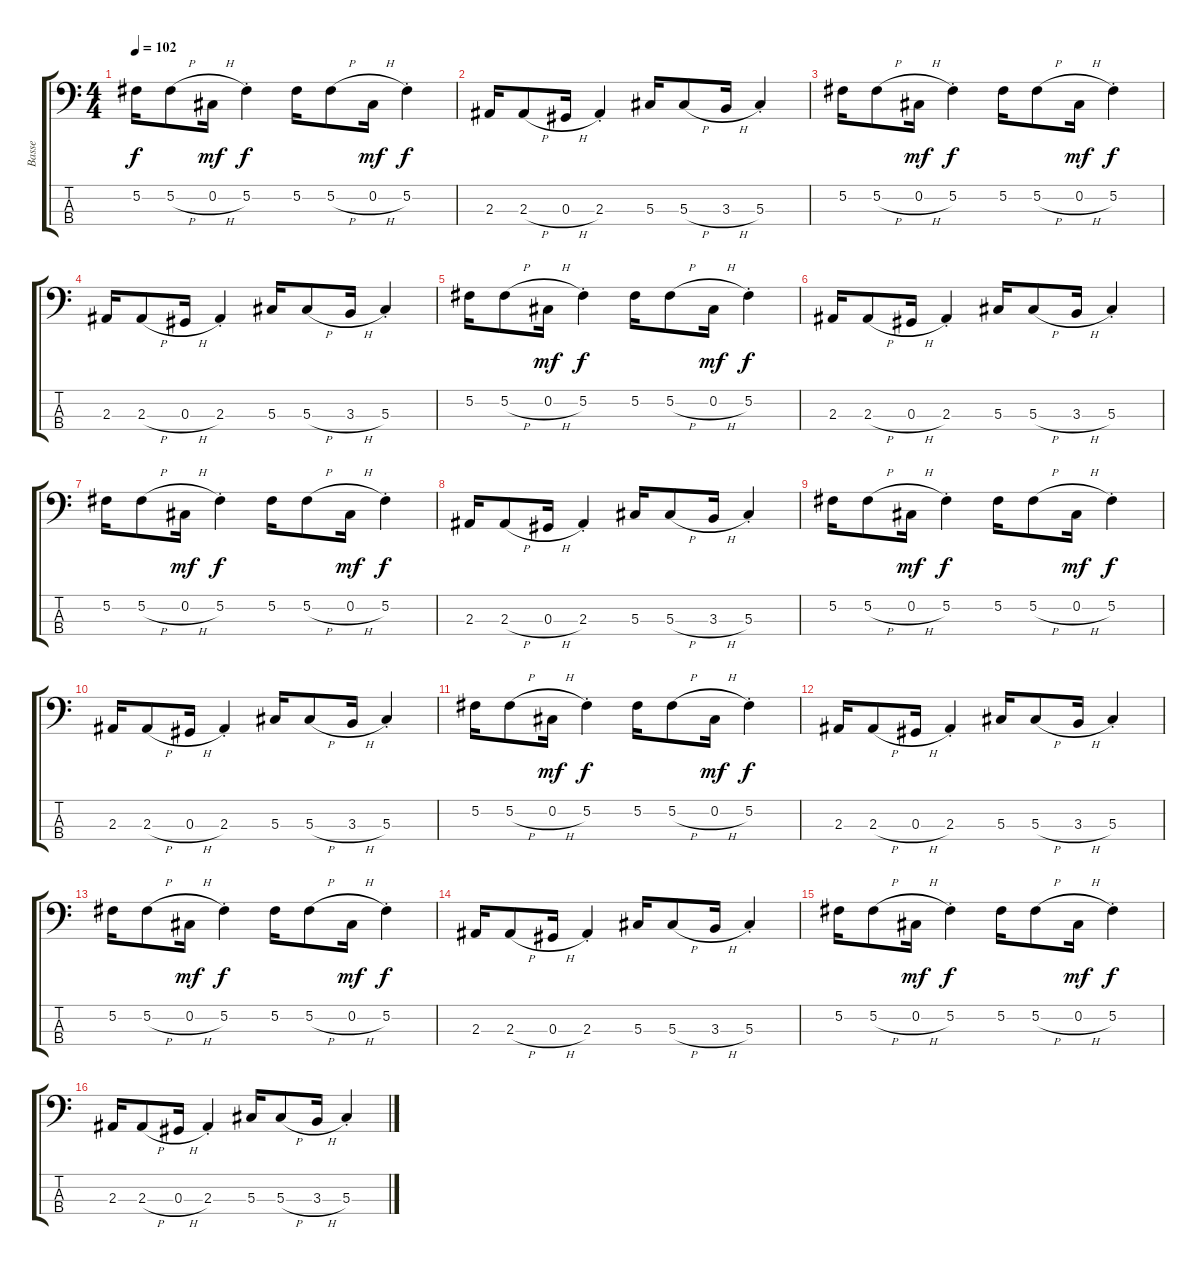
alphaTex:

\track ("Basse" "Basse") {instrument electricbassfinger}
\staff {score tabs}
\tuning (Gb2 Db2 Ab1 Eb1) {hide}
\ts (4 4)
\tempo 102
\clef f4
\ks c
5.2.16{dy f} 5.2{h}.8 0.2{h}.16{dy mf} 5.2{st}.4{dy f} 5.2.16 5.2{h}.8 0.2{h}.16{dy mf} 5.2{st}.4{dy f} |
2.3.16 2.3{h}.8 0.3{h}.16 2.3{st}.4 5.3.16 5.3{h}.8 3.3{h}.16 5.3{st}.4 |
5.2.16 5.2{h}.8 0.2{h}.16{dy mf} 5.2{st}.4{dy f} 5.2.16 5.2{h}.8 0.2{h}.16{dy mf} 5.2{st}.4{dy f} |
2.3.16 2.3{h}.8 0.3{h}.16 2.3{st}.4 5.3.16 5.3{h}.8 3.3{h}.16 5.3{st}.4 |
5.2.16 5.2{h}.8 0.2{h}.16{dy mf} 5.2{st}.4{dy f} 5.2.16 5.2{h}.8 0.2{h}.16{dy mf} 5.2{st}.4{dy f} |
2.3.16 2.3{h}.8 0.3{h}.16 2.3{st}.4 5.3.16 5.3{h}.8 3.3{h}.16 5.3{st}.4 |
5.2.16 5.2{h}.8 0.2{h}.16{dy mf} 5.2{st}.4{dy f} 5.2.16 5.2{h}.8 0.2{h}.16{dy mf} 5.2{st}.4{dy f} |
2.3.16 2.3{h}.8 0.3{h}.16 2.3{st}.4 5.3.16 5.3{h}.8 3.3{h}.16 5.3{st}.4 |
5.2.16 5.2{h}.8 0.2{h}.16{dy mf} 5.2{st}.4{dy f} 5.2.16 5.2{h}.8 0.2{h}.16{dy mf} 5.2{st}.4{dy f} |
2.3.16 2.3{h}.8 0.3{h}.16 2.3{st}.4 5.3.16 5.3{h}.8 3.3{h}.16 5.3{st}.4 |
5.2.16 5.2{h}.8 0.2{h}.16{dy mf} 5.2{st}.4{dy f} 5.2.16 5.2{h}.8 0.2{h}.16{dy mf} 5.2{st}.4{dy f} |
2.3.16 2.3{h}.8 0.3{h}.16 2.3{st}.4 5.3.16 5.3{h}.8 3.3{h}.16 5.3{st}.4 |
5.2.16 5.2{h}.8 0.2{h}.16{dy mf} 5.2{st}.4{dy f} 5.2.16 5.2{h}.8 0.2{h}.16{dy mf} 5.2{st}.4{dy f} |
2.3.16 2.3{h}.8 0.3{h}.16 2.3{st}.4 5.3.16 5.3{h}.8 3.3{h}.16 5.3{st}.4 |
5.2.16 5.2{h}.8 0.2{h}.16{dy mf} 5.2{st}.4{dy f} 5.2.16 5.2{h}.8 0.2{h}.16{dy mf} 5.2{st}.4{dy f} |
2.3.16 2.3{h}.8 0.3{h}.16 2.3{st}.4 5.3.16 5.3{h}.8 3.3{h}.16 5.3{st}.4
